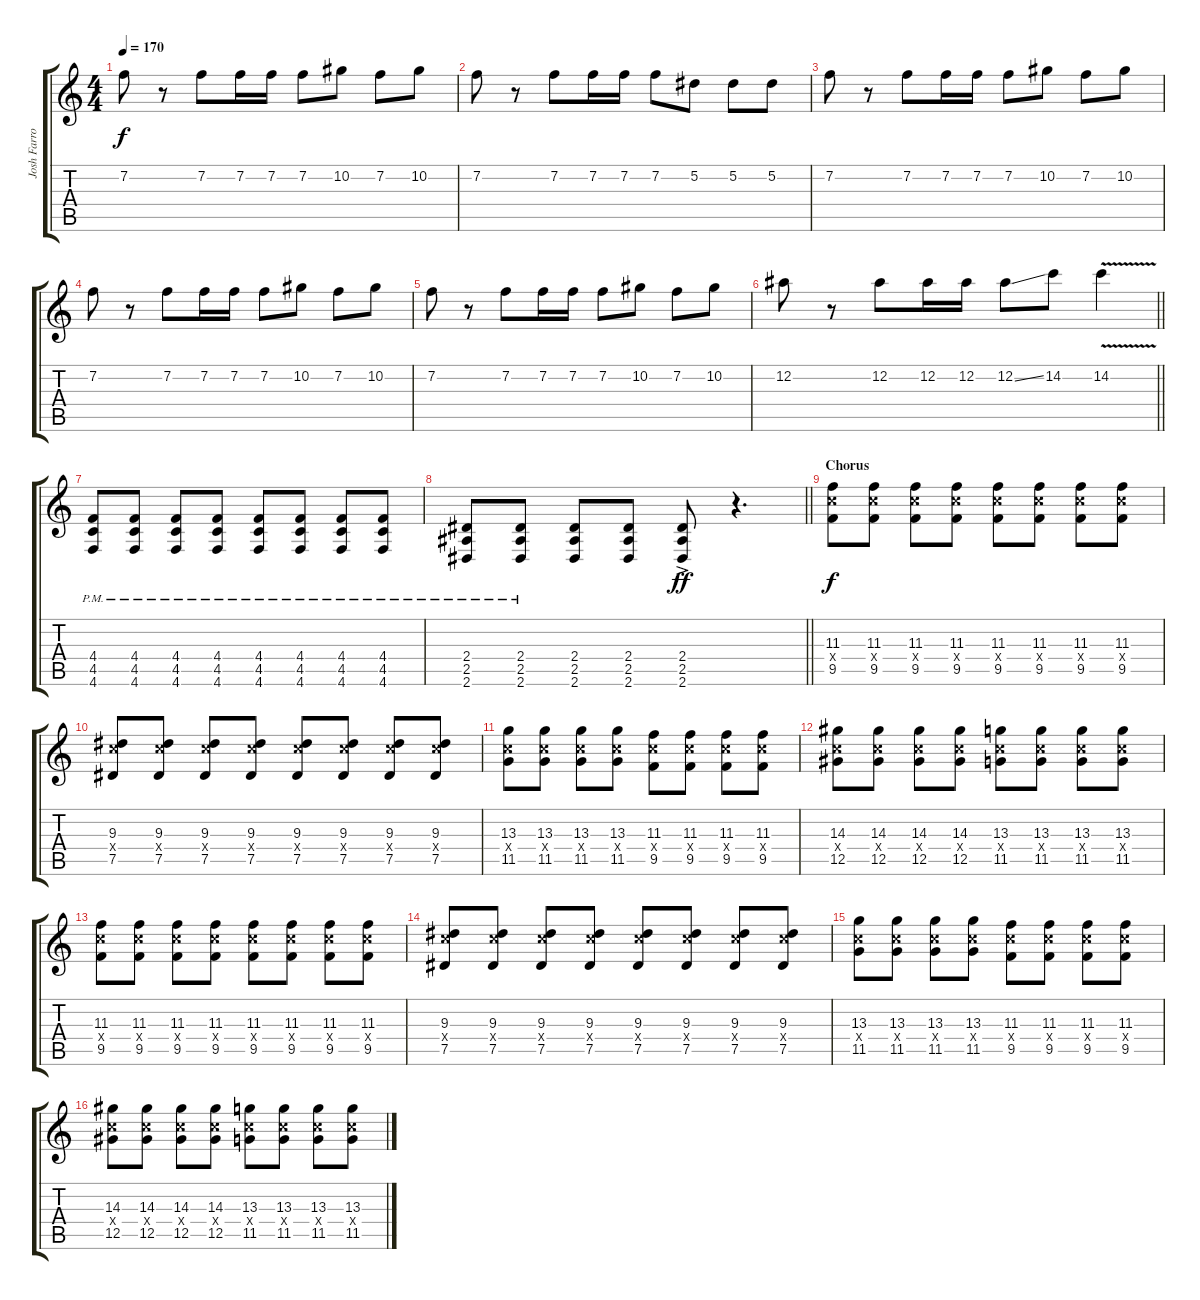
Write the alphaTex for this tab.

\track ("Josh Farro (Lead Guitar)" "Josh Farro") {instrument distortionguitar}
\staff {score tabs}
\tuning (Eb4 Bb3 Gb3 Db3 Ab2 Db2) {hide}
\ts (4 4)
\tempo 170
\clef g2
\ks c
7.2.8{dy f} r.8 7.2.8 7.2.16 7.2.16 7.2.8 10.2.8 7.2.8 10.2.8 |
7.2.8 r.8 7.2.8 7.2.16 7.2.16 7.2.8 5.2.8 5.2.8 5.2.8 |
7.2.8 r.8 7.2.8 7.2.16 7.2.16 7.2.8 10.2.8 7.2.8 10.2.8 |
7.2.8 r.8 7.2.8 7.2.16 7.2.16 7.2.8 10.2.8 7.2.8 10.2.8 |
7.2.8 r.8 7.2.8 7.2.16 7.2.16 7.2.8 10.2.8 7.2.8 10.2.8 |
\barLineRight lightlight
12.2.8 r.8 12.2.8 12.2.16 12.2.16 12.2{ss}.8 14.2.8 14.2{v}.4 |
(4.4{pm} 4.5{pm} 4.6{pm}).8 (4.4{pm} 4.5{pm} 4.6{pm}).8 (4.4{pm} 4.5{pm} 4.6{pm}).8 (4.4{pm} 4.5{pm} 4.6{pm}).8 (4.4{pm} 4.5{pm} 4.6{pm}).8 (4.4{pm} 4.5{pm} 4.6{pm}).8 (4.4{pm} 4.5{pm} 4.6{pm}).8 (4.4{pm} 4.5{pm} 4.6{pm}).8 |
\barLineRight lightlight
(2.4{pm} 2.5{pm} 2.6{pm}).8 (2.4{pm} 2.5{pm} 2.6{pm}).8 (2.4 2.5 2.6).8 (2.4 2.5 2.6).8 (2.4{ac} 2.5 2.6).8{dy ff} r.4{d} |
\section ("" "Chorus")
(11.3 11.4{x} 9.5).8{dy f} (11.3 11.4{x} 9.5).8 (11.3 11.4{x} 9.5).8 (11.3 11.4{x} 9.5).8 (11.3 11.4{x} 9.5).8 (11.3 11.4{x} 9.5).8 (11.3 11.4{x} 9.5).8 (11.3 11.4{x} 9.5).8 |
(9.3 11.4{x} 7.5).8 (9.3 11.4{x} 7.5).8 (9.3 11.4{x} 7.5).8 (9.3 11.4{x} 7.5).8 (9.3 11.4{x} 7.5).8 (9.3 11.4{x} 7.5).8 (9.3 11.4{x} 7.5).8 (9.3 11.4{x} 7.5).8 |
(13.3 11.4{x} 11.5).8 (13.3 11.4{x} 11.5).8 (13.3 11.4{x} 11.5).8 (13.3 11.4{x} 11.5).8 (11.3 11.4{x} 9.5).8 (11.3 11.4{x} 9.5).8 (11.3 11.4{x} 9.5).8 (11.3 11.4{x} 9.5).8 |
(14.3 11.4{x} 12.5).8 (14.3 11.4{x} 12.5).8 (14.3 11.4{x} 12.5).8 (14.3 11.4{x} 12.5).8 (13.3 11.4{x} 11.5).8 (13.3 11.4{x} 11.5).8 (13.3 11.4{x} 11.5).8 (13.3 11.4{x} 11.5).8 |
(11.3 11.4{x} 9.5).8 (11.3 11.4{x} 9.5).8 (11.3 11.4{x} 9.5).8 (11.3 11.4{x} 9.5).8 (11.3 11.4{x} 9.5).8 (11.3 11.4{x} 9.5).8 (11.3 11.4{x} 9.5).8 (11.3 11.4{x} 9.5).8 |
(9.3 11.4{x} 7.5).8 (9.3 11.4{x} 7.5).8 (9.3 11.4{x} 7.5).8 (9.3 11.4{x} 7.5).8 (9.3 11.4{x} 7.5).8 (9.3 11.4{x} 7.5).8 (9.3 11.4{x} 7.5).8 (9.3 11.4{x} 7.5).8 |
(13.3 11.4{x} 11.5).8 (13.3 11.4{x} 11.5).8 (13.3 11.4{x} 11.5).8 (13.3 11.4{x} 11.5).8 (11.3 11.4{x} 9.5).8 (11.3 11.4{x} 9.5).8 (11.3 11.4{x} 9.5).8 (11.3 11.4{x} 9.5).8 |
(14.3 11.4{x} 12.5).8 (14.3 11.4{x} 12.5).8 (14.3 11.4{x} 12.5).8 (14.3 11.4{x} 12.5).8 (13.3 11.4{x} 11.5).8 (13.3 11.4{x} 11.5).8 (13.3 11.4{x} 11.5).8 (13.3 11.4{x} 11.5).8
